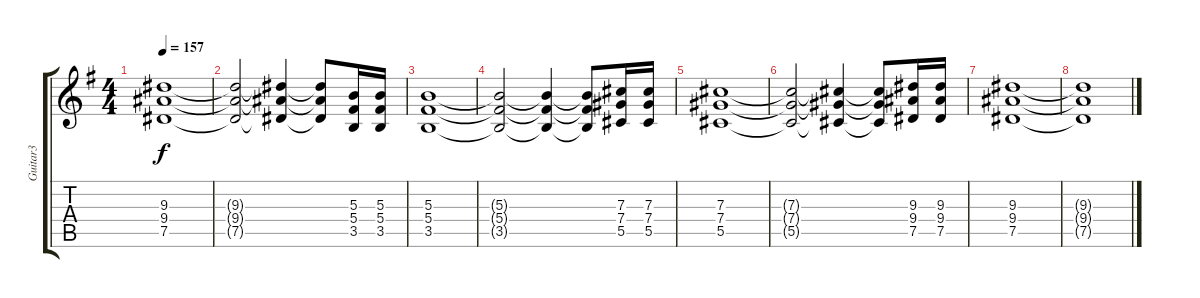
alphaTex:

\track ("Guitar3" "Guitar3") {instrument distortionguitar}
\staff {score tabs}
\tuning (Eb4 Bb3 Gb3 Db3 Ab2 Eb2) {hide}
\ts (4 4)
\tempo 157
\clef g2
\ks eminor
(9.3 9.4 7.5).1{dy f} |
(9.3{t} 9.4{t} 7.5{t}).2 (9.3{t} 9.4{t} 7.5{t}).4 (9.3{t} 9.4{t} 7.5{t}).8 (5.3 5.4 3.5).16 (5.3 5.4 3.5).16 |
(5.3 5.4 3.5).1 |
(5.3{t} 5.4{t} 3.5{t}).2 (5.3{t} 5.4{t} 3.5{t}).4 (5.3{t} 5.4{t} 3.5{t}).8 (7.3 7.4 5.5).16 (7.3 7.4 5.5).16 |
(7.3 7.4 5.5).1 |
(7.3{t} 7.4{t} 5.5{t}).2 (7.3{t} 7.4{t} 5.5{t}).4 (7.3{t} 7.4{t} 5.5{t}).8 (9.3 9.4 7.5).16 (9.3 9.4 7.5).16 |
(9.3 9.4 7.5).1 |
(9.3{t} 9.4{t} 7.5{t}).1
